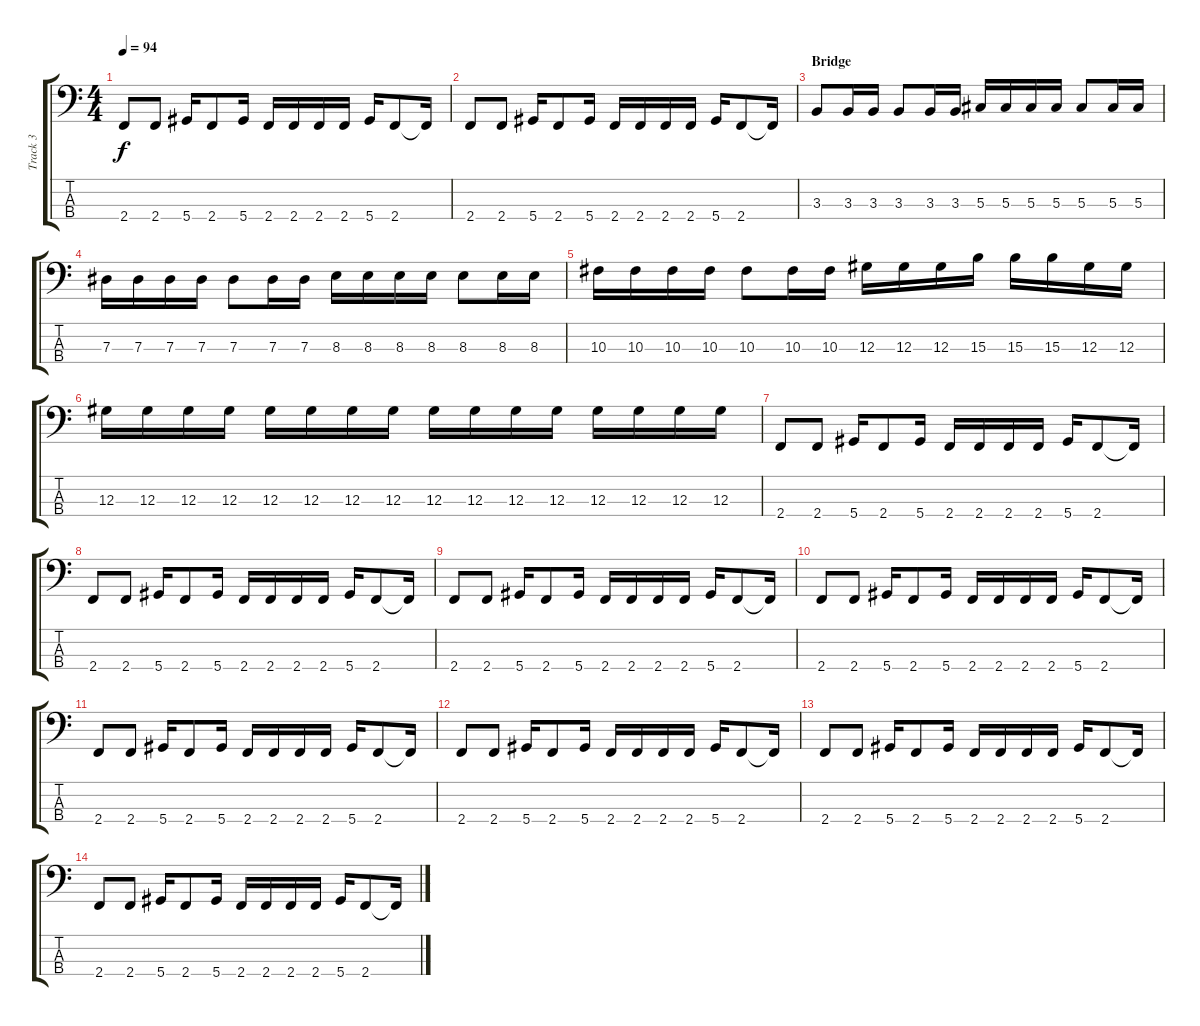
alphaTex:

\track ("Track 3" "Track 3") {instrument electricbassfinger}
\staff {score tabs}
\tuning (Gb2 Db2 Ab1 Eb1) {hide}
\ts (4 4)
\tempo 94
\clef f4
\ks c
2.4.8{dy f} 2.4.8 5.4.16 2.4.8 5.4.16 2.4.16 2.4.16 2.4.16 2.4.16 5.4.16 2.4.8 2.4{t}.16 |
2.4.8 2.4.8 5.4.16 2.4.8 5.4.16 2.4.16 2.4.16 2.4.16 2.4.16 5.4.16 2.4.8 2.4{t}.16 |
\section ("" "Bridge")
3.3.8 3.3.16 3.3.16 3.3.8 3.3.16 3.3.16 5.3.16 5.3.16 5.3.16 5.3.16 5.3.8 5.3.16 5.3.16 |
7.3.16 7.3.16 7.3.16 7.3.16 7.3.8 7.3.16 7.3.16 8.3.16 8.3.16 8.3.16 8.3.16 8.3.8 8.3.16 8.3.16 |
10.3.16 10.3.16 10.3.16 10.3.16 10.3.8 10.3.16 10.3.16 12.3.16 12.3.16 12.3.16 15.3.16 15.3.16 15.3.16 12.3.16 12.3.16 |
12.3.16 12.3.16 12.3.16 12.3.16 12.3.16 12.3.16 12.3.16 12.3.16 12.3.16 12.3.16 12.3.16 12.3.16 12.3.16 12.3.16 12.3.16 12.3.16 |
2.4.8 2.4.8 5.4.16 2.4.8 5.4.16 2.4.16 2.4.16 2.4.16 2.4.16 5.4.16 2.4.8 2.4{t}.16 |
2.4.8 2.4.8 5.4.16 2.4.8 5.4.16 2.4.16 2.4.16 2.4.16 2.4.16 5.4.16 2.4.8 2.4{t}.16 |
2.4.8 2.4.8 5.4.16 2.4.8 5.4.16 2.4.16 2.4.16 2.4.16 2.4.16 5.4.16 2.4.8 2.4{t}.16 |
2.4.8 2.4.8 5.4.16 2.4.8 5.4.16 2.4.16 2.4.16 2.4.16 2.4.16 5.4.16 2.4.8 2.4{t}.16 |
2.4.8 2.4.8 5.4.16 2.4.8 5.4.16 2.4.16 2.4.16 2.4.16 2.4.16 5.4.16 2.4.8 2.4{t}.16 |
2.4.8 2.4.8 5.4.16 2.4.8 5.4.16 2.4.16 2.4.16 2.4.16 2.4.16 5.4.16 2.4.8 2.4{t}.16 |
2.4.8 2.4.8 5.4.16 2.4.8 5.4.16 2.4.16 2.4.16 2.4.16 2.4.16 5.4.16 2.4.8 2.4{t}.16 |
2.4.8 2.4.8 5.4.16 2.4.8 5.4.16 2.4.16 2.4.16 2.4.16 2.4.16 5.4.16 2.4.8 2.4{t}.16
